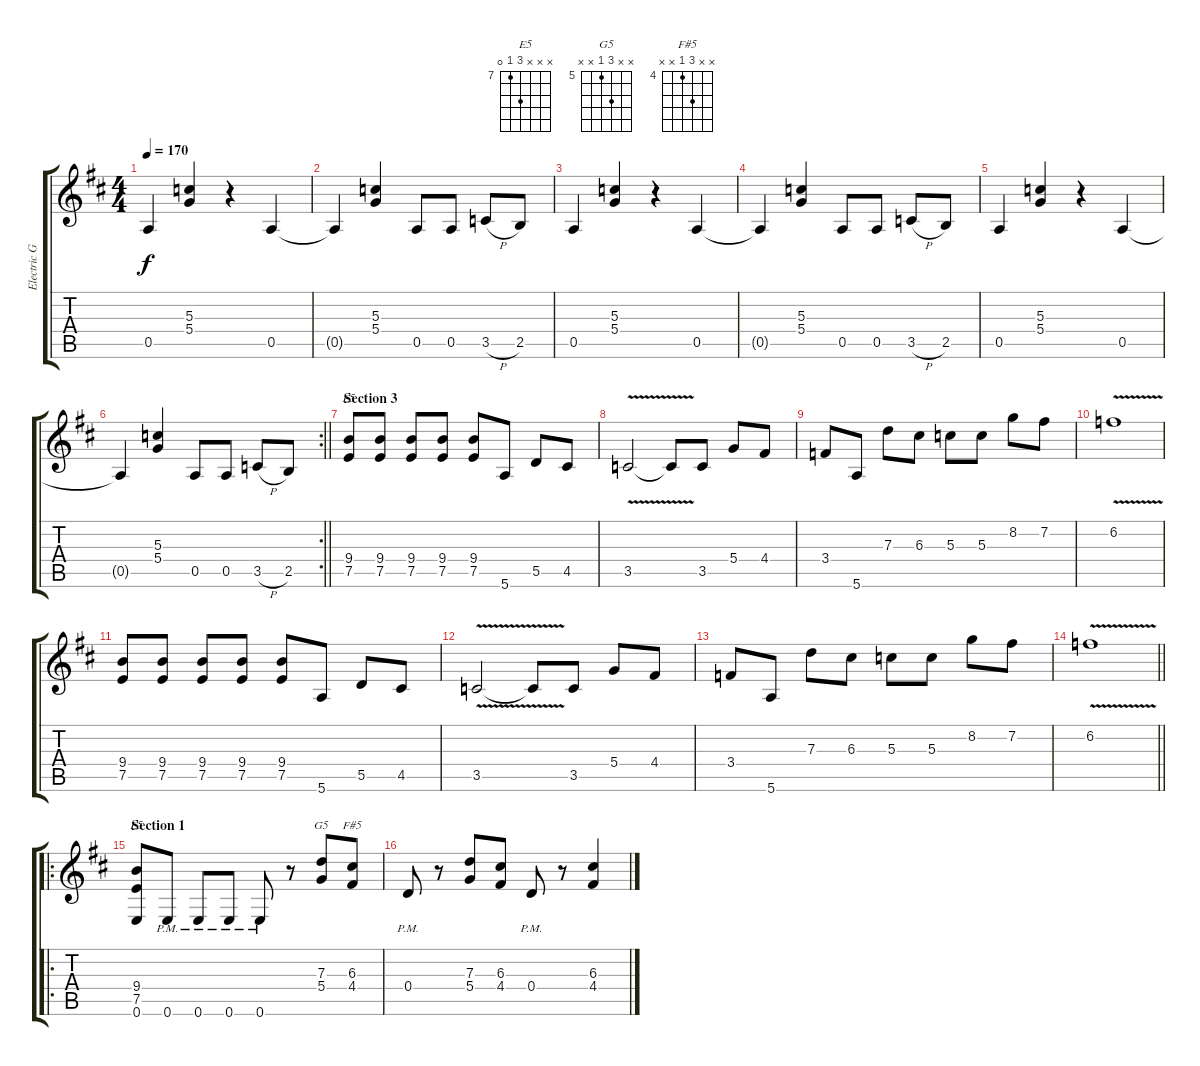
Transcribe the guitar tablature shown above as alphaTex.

\track ("Electric Guitar" "Electric G") {instrument distortionguitar}
\staff {score tabs}
\tuning (E4 B3 G3 D3 A2 E2) {hide}
\chord ("E5" x x x 9 7 x) {firstfret 7}
\chord ("E5" x x x 9 7 0) {firstfret 7}
\chord ("G5" x x 7 5 x x) {firstfret 5}
\chord ("F#5" x x 6 4 x x) {firstfret 4}
\ts (4 4)
\tempo 170
\clef g2
\ks d
0.5.4{dy f} (5.3 5.4).4 r.4 0.5.4 |
0.5{t}.4 (5.3 5.4).4 0.5.8 0.5.8 3.5{h}.8 2.5.8 |
0.5.4 (5.3 5.4).4 r.4 0.5.4 |
0.5{t}.4 (5.3 5.4).4 0.5.8 0.5.8 3.5{h}.8 2.5.8 |
0.5.4 (5.3 5.4).4 r.4 0.5.4 |
\rc 2
\barLineRight lightlight
0.5{t}.4 (5.3 5.4).4 0.5.8 0.5.8 3.5{h}.8 2.5.8 |
\section ("" "Section 3")
(9.4 7.5).8{ch "E5"} (9.4 7.5).8 (9.4 7.5).8 (9.4 7.5).8 (9.4 7.5).8 5.6.8 5.5.8 4.5.8 |
3.5{v}.2 3.5{t}.8 3.5.8 5.4.8 4.4.8 |
3.4.8 5.6.8 7.3.8 6.3.8 5.3.8 5.3.8 8.2.8 7.2.8 |
6.2{v}.1 |
(9.4 7.5).8 (9.4 7.5).8 (9.4 7.5).8 (9.4 7.5).8 (9.4 7.5).8 5.6.8 5.5.8 4.5.8 |
3.5{v}.2 3.5{t}.8 3.5.8 5.4.8 4.4.8 |
3.4.8 5.6.8 7.3.8 6.3.8 5.3.8 5.3.8 8.2.8 7.2.8 |
\barLineRight lightlight
6.2{v}.1 |
\ro
\section ("" "Section 1")
(9.4 7.5 0.6).8{ch "E5"} 0.6{pm}.8 0.6{pm}.8 0.6{pm}.8 0.6{pm}.8 r.8 (7.3 5.4).8{ch "G5"} (6.3 4.4).8{ch "F#5"} |
0.4{pm}.8 r.8 (7.3 5.4).8 (6.3 4.4).8 0.4{pm}.8 r.8 (6.3 4.4).4
